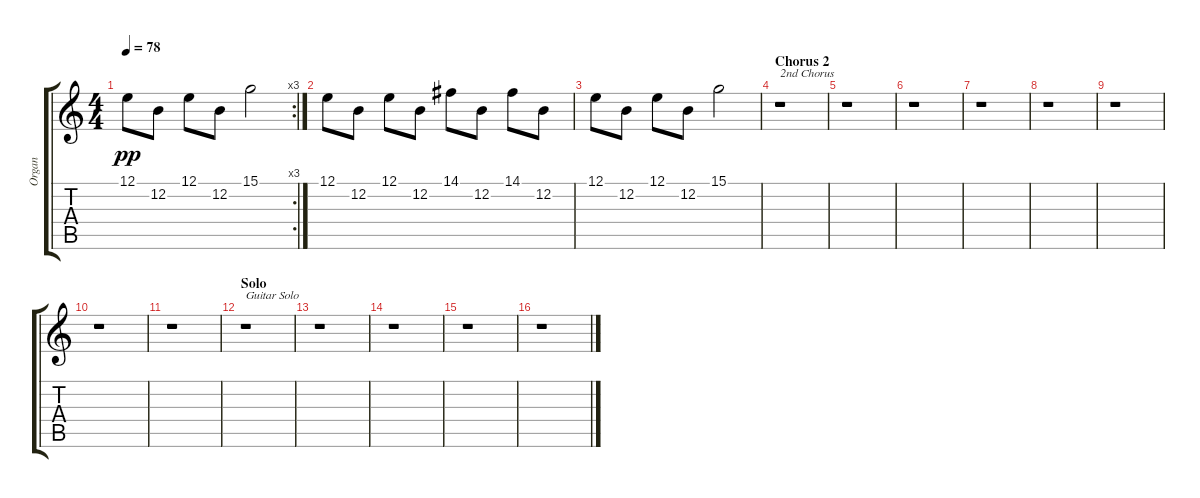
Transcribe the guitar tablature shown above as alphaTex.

\track ("Organ" "Organ") {instrument reedorgan}
\staff {score tabs}
\tuning (E4 B3 G3 D3 A2 E2) {hide}
\rc 3
\ts (4 4)
\tempo 78
\clef g2
\ks c
12.1.8{dy pp} 12.2.8 12.1.8 12.2.8 15.1.2 |
12.1.8 12.2.8 12.1.8 12.2.8 14.1.8 12.2.8 14.1.8 12.2.8 |
12.1.8 12.2.8 12.1.8 12.2.8 15.1.2 |
\section ("" "Chorus 2")
r.1{txt "2nd Chorus"} |
r.1 |
r.1 |
r.1 |
r.1 |
r.1 |
r.1 |
r.1 |
\section ("" "Solo")
r.1{txt "Guitar Solo"} |
r.1 |
r.1 |
r.1 |
r.1
